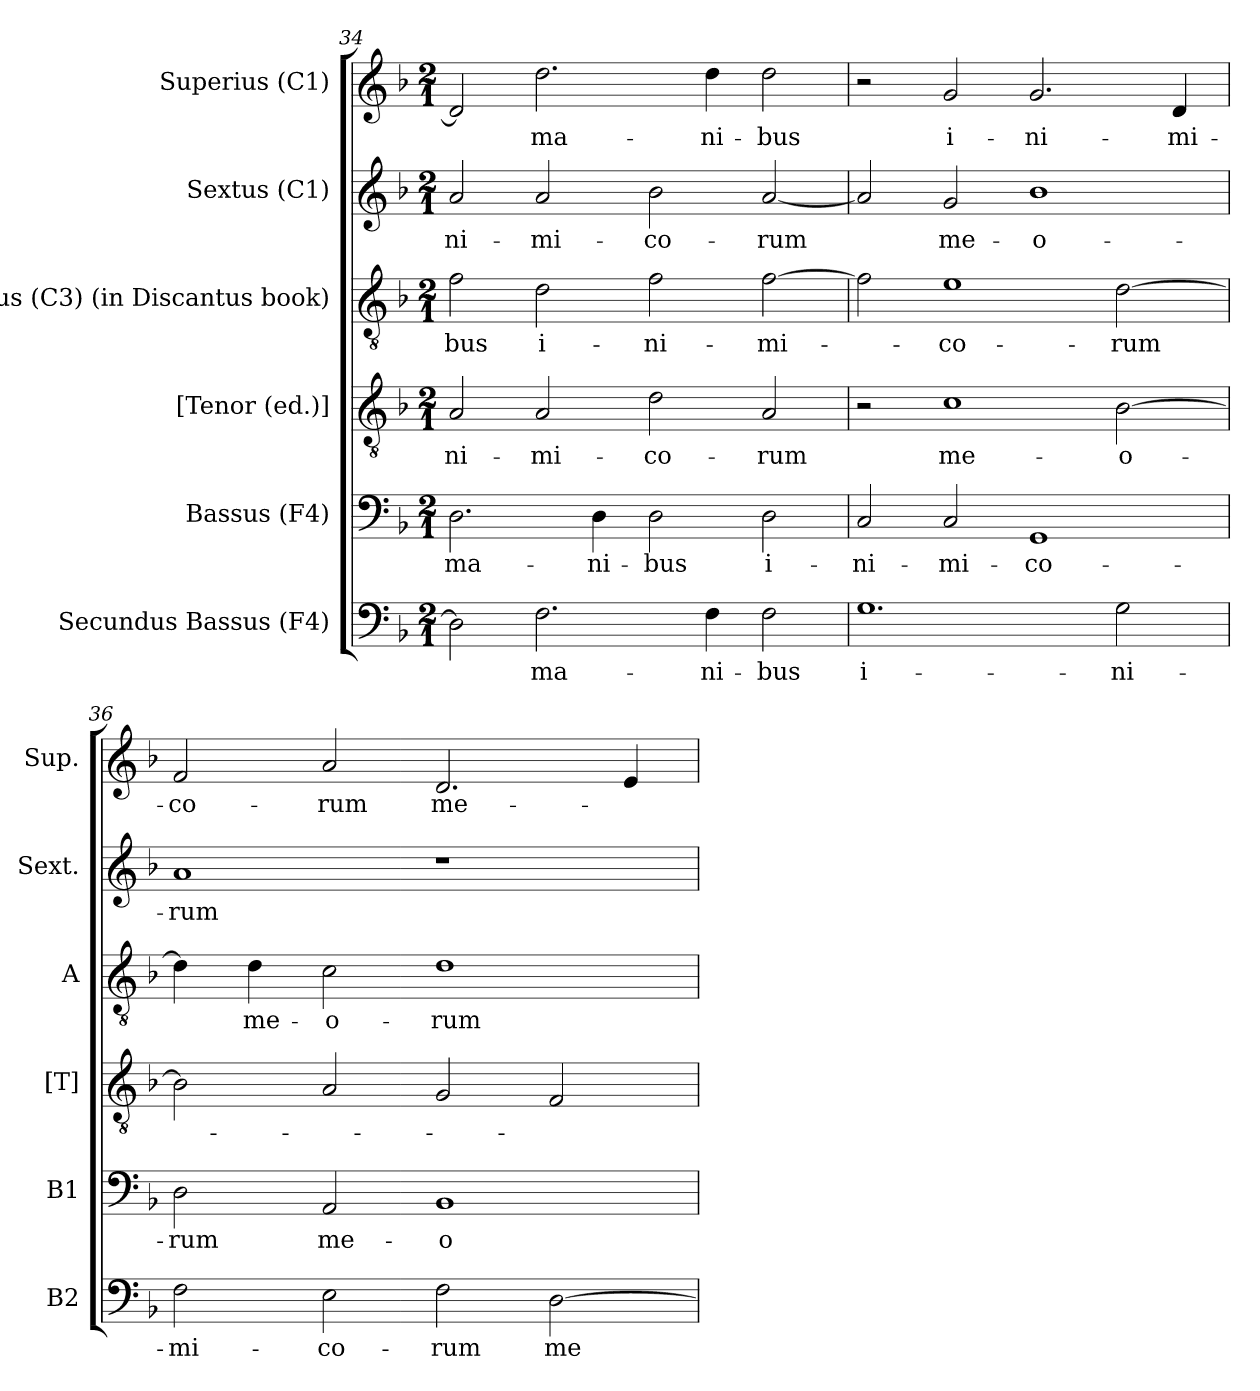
**kern	**text	**kern	**text	**kern	**text	**kern	**text	**kern	**text	**kern	**text
*part6	*part6	*part5	*part5	*part4	*part4	*part3	*part3	*part2	*part2	*part1	*part1
*staff6	*staff6	*staff5	*staff5	*staff4	*staff4	*staff3	*staff3	*staff2	*staff2	*staff1	*staff1
*I"Secundus Bassus (F4)	*	*I"Bassus (F4)	*	*I"[Tenor (ed.)]	*	*I"Altus (C3) (in Discantus book)	*	*I"Sextus (C1)	*	*I"Superius (C1)	*
*I'B2	*	*I'B1	*	*I'[T]	*	*I'A	*	*I'Sext.	*	*I'Sup.	*
*clefF4	*	*clefF4	*	*clefGv2	*	*clefGv2	*	*clefG2	*	*clefG2	*
*	*	*	*	*ITrd7c12	*	*	*	*	*	*	*
*k[b-]	*	*k[b-]	*	*k[b-]	*	*k[b-]	*	*k[b-]	*	*k[b-]	*
*F:	*	*F:	*	*F:	*	*F:	*	*F:	*	*F:	*
*M2/1	*	*M2/1	*	*M2/1	*	*M2/1	*	*M2/1	*	*M2/1	*
=34	=34	=34	=34	=34	=34	=34	=34	=34	=34	=34	=34
!	!	!	!LO:LY:b:color=#000000	!	!	!	!	!	!	!	!
!	!	!	!	!	!LO:LY:b:color=#000000	!	!	!	!	!	!
!	!	!	!	!	!	!	!LO:LY:b:color=#000000	!	!	!	!
!	!	!	!	!	!	!	!	!	!LO:LY:b:color=#000000	!	!
2Di\]	.	2.Di\	ma-	2AAi/	-ni-	2fi\	-bus	2ai/	-ni-	2di/]	.
!	!LO:LY:b:color=#000000	!	!	!	!	!	!	!	!	!	!
!	!	!	!	!	!LO:LY:b:color=#000000	!	!	!	!	!	!
!	!	!	!	!	!	!	!LO:LY:b:color=#000000	!	!	!	!
!	!	!	!	!	!	!	!	!	!LO:LY:b:color=#000000	!	!
!	!	!	!	!	!	!	!	!	!	!	!LO:LY:b:color=#000000
2.Fi\	ma-	.	.	2AAi/	-mi-	2di\	i-	2ai/	-mi-	2.ddi\	ma-
!	!	!	!LO:LY:b:color=#000000	!	!	!	!	!	!	!	!
.	.	4Di\	-ni-	.	.	.	.	.	.	.	.
!	!	!	!LO:LY:b:color=#000000	!	!	!	!	!	!	!	!
!	!	!	!	!	!LO:LY:b:color=#000000	!	!	!	!	!	!
!	!	!	!	!	!	!	!LO:LY:b:color=#000000	!	!	!	!
!	!	!	!	!	!	!	!	!	!LO:LY:b:color=#000000	!	!
.	.	2Di\	-bus	2Di\	-co-	2fi\	-ni-	2b-i\	-co-	.	.
!	!LO:LY:b:color=#000000	!	!	!	!	!	!	!	!	!	!
!	!	!	!	!	!	!	!	!	!	!	!LO:LY:b:color=#000000
4Fi\	-ni-	.	.	.	.	.	.	.	.	4ddi\	-ni-
!	!LO:LY:b:color=#000000	!	!	!	!	!	!	!	!	!	!
!	!	!	!LO:LY:b:color=#000000	!	!	!	!	!	!	!	!
!	!	!	!	!	!LO:LY:b:color=#000000	!	!	!	!	!	!
!	!	!	!	!	!	!	!LO:LY:b:color=#000000	!	!	!	!
!	!	!	!	!	!	!	!	!	!LO:LY:b:color=#000000	!	!
!	!	!	!	!	!	!	!	!	!	!	!LO:LY:b:color=#000000
2Fi\	-bus	2Di\	i-	2AAi/	-rum	[2fi\	-mi-	[2ai/	-rum	2ddi\	-bus
=35	=35	=35	=35	=35	=35	=35	=35	=35	=35	=35	=35
!	!LO:LY:b:color=#000000	!	!	!	!	!	!	!	!	!	!
!	!	!	!LO:LY:b:color=#000000	!	!	!	!	!	!	!	!
1.Gi	i-	2Ci/	-ni-	2r	.	2fi\]	.	2ai/]	.	2r	.
!	!	!	!LO:LY:b:color=#000000	!	!	!	!	!	!	!	!
!	!	!	!	!	!LO:LY:b:color=#000000	!	!	!	!	!	!
!	!	!	!	!	!	!	!LO:LY:b:color=#000000	!	!	!	!
!	!	!	!	!	!	!	!	!	!LO:LY:b:color=#000000	!	!
!	!	!	!	!	!	!	!	!	!	!	!LO:LY:b:color=#000000
.	.	2Ci/	-mi-	1Ci	me-	1ei	-co-	2gi/	me-	2gi/	i-
!	!	!	!LO:LY:b:color=#000000	!	!	!	!	!	!	!	!
!	!	!	!	!	!	!	!	!	!LO:LY:b:color=#000000	!	!
!	!	!	!	!	!	!	!	!	!	!	!LO:LY:b:color=#000000
.	.	1GGi	-co-	.	.	.	.	1b-i	-o-	2.gi/	-ni-
!	!LO:LY:b:color=#000000	!	!	!	!	!	!	!	!	!	!
!	!	!	!	!	!LO:LY:b:color=#000000	!	!	!	!	!	!
!	!	!	!	!	!	!	!LO:LY:b:color=#000000	!	!	!	!
2Gi\	-ni-	.	.	[2BB-i\	-o-	[2di\	-rum	.	.	.	.
!	!	!	!	!	!	!	!	!	!	!	!LO:LY:b:color=#000000
.	.	.	.	.	.	.	.	.	.	4di/	-mi-
!!LO:LB:g=z
=36	=36	=36	=36	=36	=36	=36	=36	=36	=36	=36	=36
!	!LO:LY:b:color=#000000	!	!	!	!	!	!	!	!	!	!
!	!	!	!LO:LY:b:color=#000000	!	!	!	!	!	!	!	!
!	!	!	!	!	!	!	!	!	!LO:LY:b:color=#000000	!	!
!	!	!	!	!	!	!	!	!	!	!	!LO:LY:b:color=#000000
2Fi\	-mi-	2Di\	-rum	2BB-i\]	.	4di\]	.	1ai	-rum	2fi/	-co-
!	!	!	!	!	!	!	!LO:LY:b:color=#000000	!	!	!	!
.	.	.	.	.	.	4di\	me-	.	.	.	.
!	!LO:LY:b:color=#000000	!	!	!	!	!	!	!	!	!	!
!	!	!	!LO:LY:b:color=#000000	!	!	!	!	!	!	!	!
!	!	!	!	!	!	!	!LO:LY:b:color=#000000	!	!	!	!
!	!	!	!	!	!	!	!	!	!	!	!LO:LY:b:color=#000000
2Ei\	-co-	2AAi/	me-	2AAi/	.	2ci\	-o-	.	.	2ai/	-rum
!	!LO:LY:b:color=#000000	!	!	!	!	!	!	!	!	!	!
!	!	!	!LO:LY:b:color=#000000	!	!	!	!	!	!	!	!
!	!	!	!	!	!	!	!LO:LY:b:color=#000000	!	!	!	!
!	!	!	!	!	!	!	!	!	!	!	!LO:LY:b:color=#000000
2Fi\	-rum	1BB-i	-o-	2GGi/	.	1di	-rum	1r	.	2.di/	me-
!	!LO:LY:b:color=#000000	!	!	!	!	!	!	!	!	!	!
[2Di\	me-	.	.	2FFi/	.	.	.	.	.	.	.
.	.	.	.	.	.	.	.	.	.	4ei/	.
=	=	=	=	=	=	=	=	=	=	=	=
*-	*-	*-	*-	*-	*-	*-	*-	*-	*-	*-	*-
